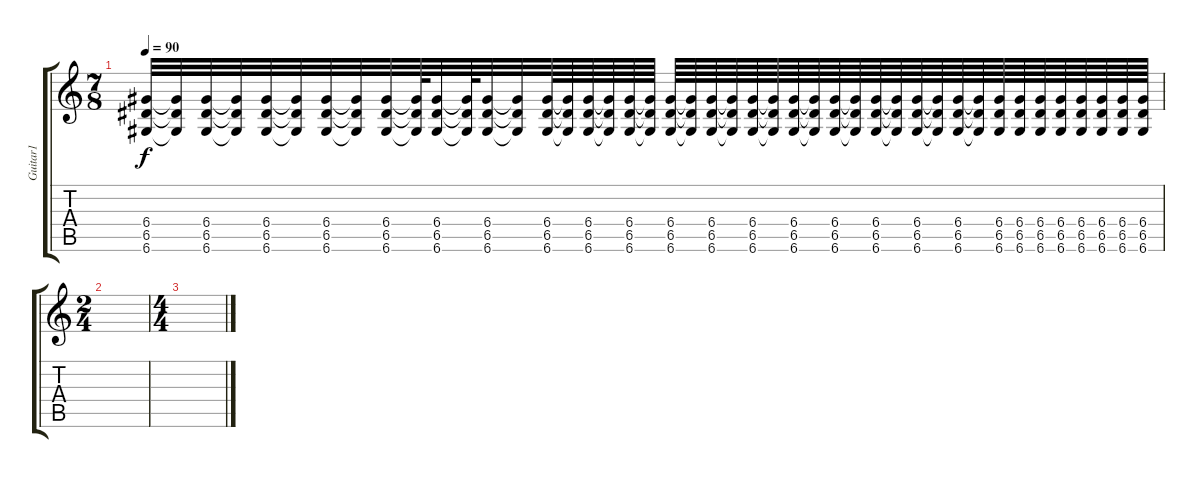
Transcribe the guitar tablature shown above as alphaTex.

\track ("Guitar1" "Guitar1") {instrument distortionguitar}
\staff {score tabs}
\tuning (E4 B3 G3 D3 A2 D2) {hide}
\ts (7 8)
\tempo 90
\clef g2
\ks c
(6.4 6.5 6.6).32{dy f} (6.4{t} 6.5{t} 6.6{t}).32 (6.4 6.5 6.6).32 (6.4{t} 6.5{t} 6.6{t}).32 (6.4 6.5 6.6).32 (6.4{t} 6.5{t} 6.6{t}).32 (6.4 6.5 6.6).32 (6.4{t} 6.5{t} 6.6{t}).32 (6.4 6.5 6.6).32 (6.4{t} 6.5{t} 6.6{t}).64 (6.4 6.5 6.6).32 (6.4{t} 6.5{t} 6.6{t}).64 (6.4 6.5 6.6).32 (6.4{t} 6.5{t} 6.6{t}).32 (6.4 6.5 6.6).64 (6.4{t} 6.5{t} 6.6{t}).64 (6.4 6.5 6.6).64 (6.4{t} 6.5{t} 6.6{t}).64 (6.4 6.5 6.6).64 (6.4{t} 6.5{t} 6.6{t}).64 (6.4 6.5 6.6).64 (6.4{t} 6.5{t} 6.6{t}).64 (6.4 6.5 6.6).64 (6.4{t} 6.5{t} 6.6{t}).64 (6.4 6.5 6.6).64 (6.4{t} 6.5{t} 6.6{t}).64 (6.4 6.5 6.6).64 (6.4{t} 6.5{t} 6.6{t}).64 (6.4 6.5 6.6).64 (6.4{t} 6.5{t} 6.6{t}).64 (6.4 6.5 6.6).64 (6.4{t} 6.5{t} 6.6{t}).64 (6.4 6.5 6.6).64 (6.4{t} 6.5{t} 6.6{t}).64 (6.4 6.5 6.6).64 (6.4{t} 6.5{t} 6.6{t}).64 (6.4 6.5 6.6).64 (6.4 6.5 6.6).64 (6.4 6.5 6.6).64 (6.4 6.5 6.6).64 (6.4 6.5 6.6).64 (6.4 6.5 6.6).64 (6.4 6.5 6.6).64 (6.4 6.5 6.6).64 |
\ts (2 4)
|
\ts (4 4)
